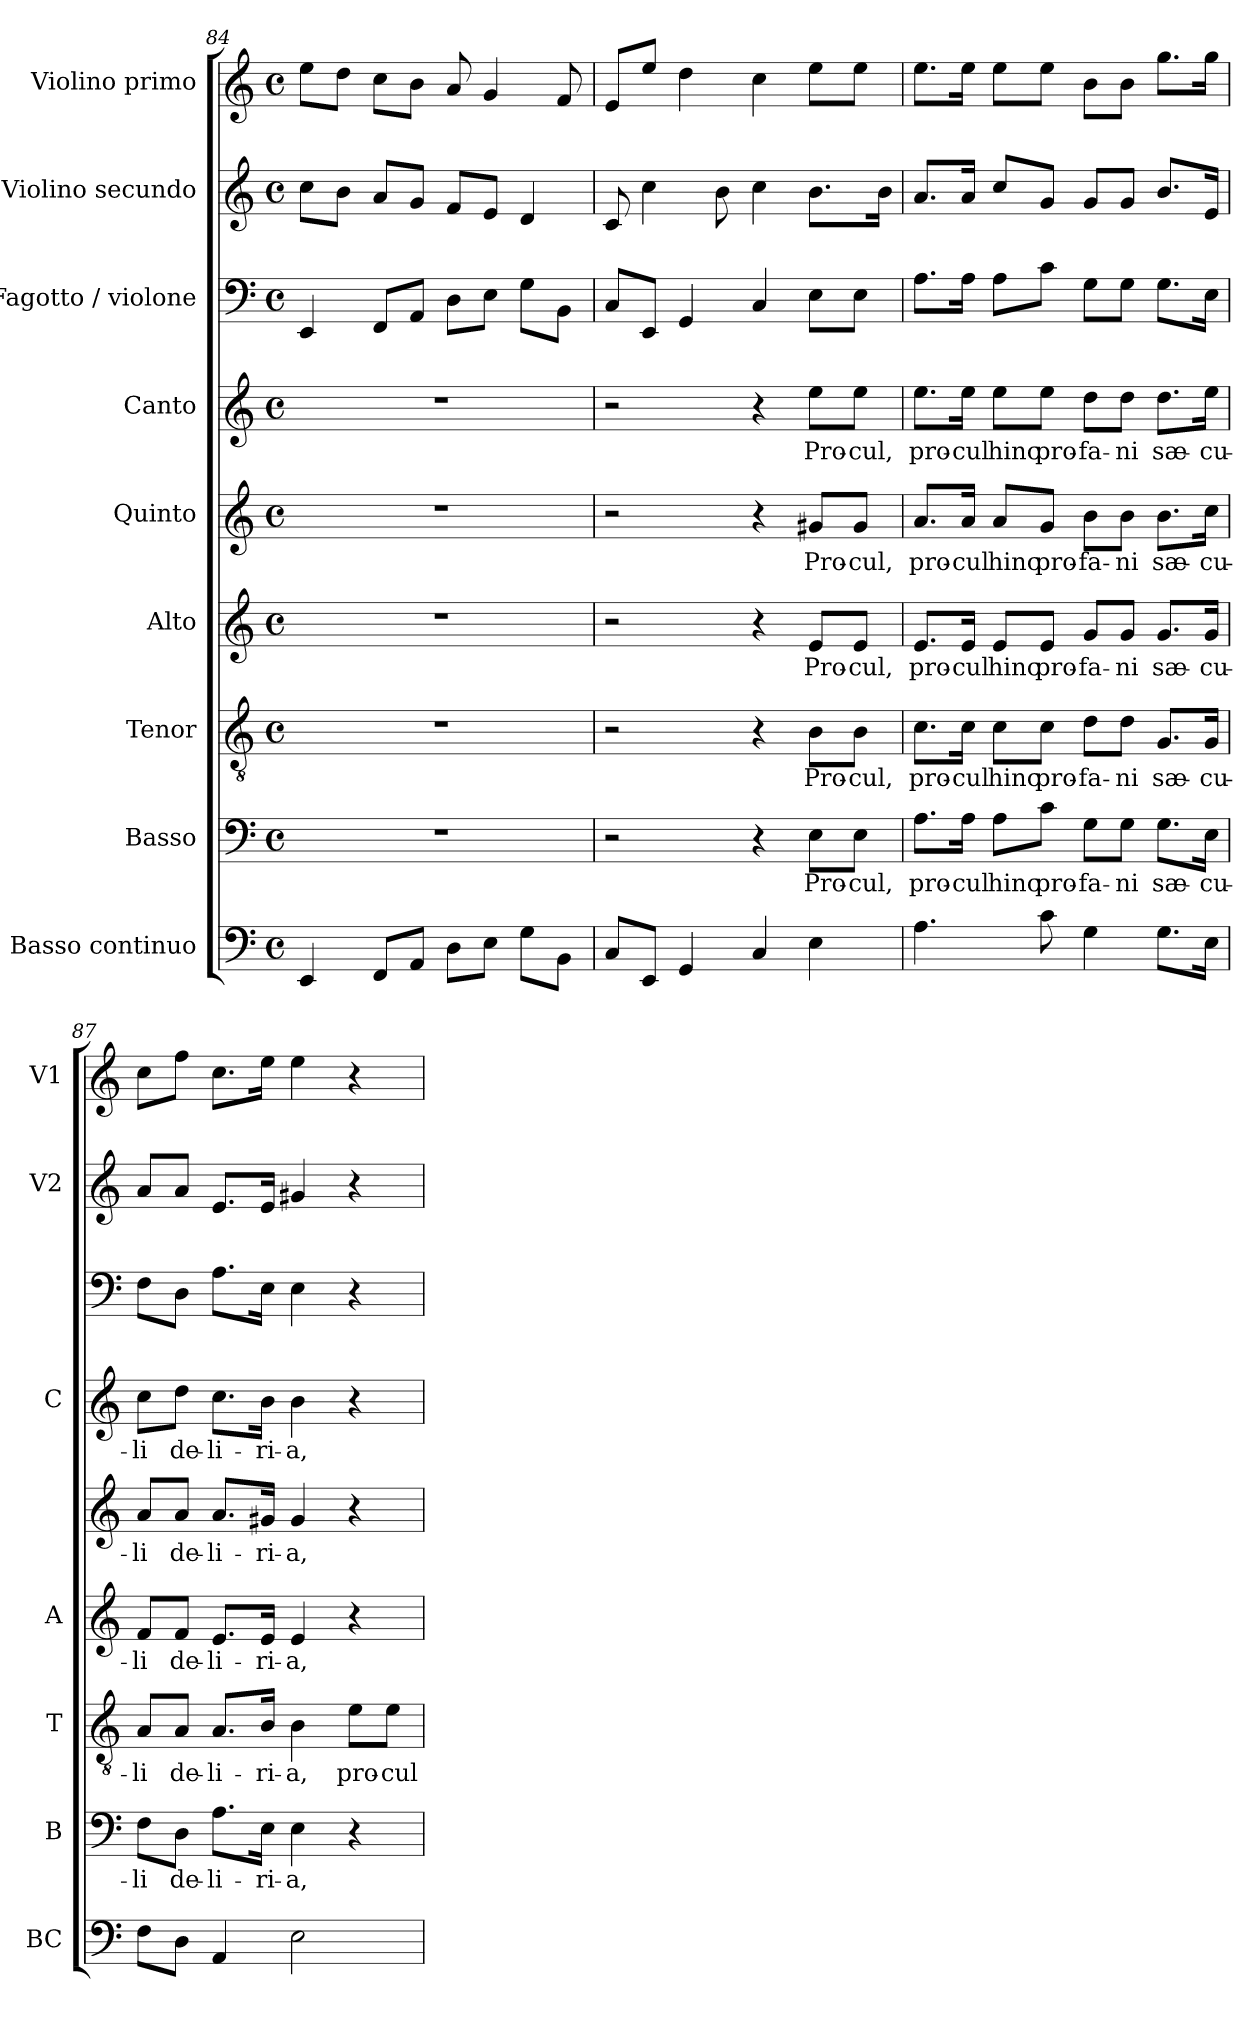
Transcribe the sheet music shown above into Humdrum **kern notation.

**kern	**kern	**text	**kern	**text	**kern	**text	**kern	**text	**kern	**text	**kern	**kern	**kern
*part9	*part8	*part8	*part7	*part7	*part6	*part6	*part5	*part5	*part4	*part4	*part3	*part2	*part1
*staff9	*staff8	*staff8	*staff7	*staff7	*staff6	*staff6	*staff5	*staff5	*staff4	*staff4	*staff3	*staff2	*staff1
*I"Basso continuo	*I"Basso	*	*I"Tenor	*	*I"Alto	*	*I"Quinto	*	*I"Canto	*	*I"Fagotto / violone	*I"Violino secundo	*I"Violino primo
*I'BC	*I'B	*	*I'T	*	*I'A	*	*	*	*I'C	*	*	*I'V2	*I'V1
*clefF4	*clefF4	*	*clefGv2	*	*clefG2	*	*clefG2	*	*clefG2	*	*clefF4	*clefG2	*clefG2
*k[]	*k[]	*	*k[]	*	*k[]	*	*k[]	*	*k[]	*	*k[]	*k[]	*k[]
*C:	*C:	*	*C:	*	*C:	*	*C:	*	*C:	*	*C:	*C:	*C:
*M4/4	*M4/4	*	*M4/4	*	*M4/4	*	*M4/4	*	*M4/4	*	*M4/4	*M4/4	*M4/4
*met(c)	*met(c)	*	*met(c)	*	*met(c)	*	*met(c)	*	*met(c)	*	*met(c)	*met(c)	*met(c)
=84	=84	=84	=84	=84	=84	=84	=84	=84	=84	=84	=84	=84	=84
4EE/	1r	.	1r	.	1r	.	1r	.	1r	.	4EE/	8cc\L	8ee\L
.	.	.	.	.	.	.	.	.	.	.	.	8b\J	8dd\J
8FF/L	.	.	.	.	.	.	.	.	.	.	8FF/L	8a/L	8cc\L
8AA/J	.	.	.	.	.	.	.	.	.	.	8AA/J	8g/J	8b\J
8D\L	.	.	.	.	.	.	.	.	.	.	8D\L	8f/L	8a/
8E\J	.	.	.	.	.	.	.	.	.	.	8E\J	8e/J	4g/
8G\L	.	.	.	.	.	.	.	.	.	.	8G\L	4d/	.
8BB\J	.	.	.	.	.	.	.	.	.	.	8BB\J	.	8f/
!!LO:LB:g=z
=85	=85	=85	=85	=85	=85	=85	=85	=85	=85	=85	=85	=85	=85
8C/L	2r	.	2r	.	2r	.	2r	.	2r	.	8C/L	8c/	8e/L
8EE/J	.	.	.	.	.	.	.	.	.	.	8EE/J	4cc\	8ee/J
4GG/	.	.	.	.	.	.	.	.	.	.	4GG/	.	4dd\
.	.	.	.	.	.	.	.	.	.	.	.	8b\	.
4C/	4r	.	4r	.	4r	.	4r	.	4r	.	4C/	4cc\	4cc\
!	!	!LO:LY:b	!	!LO:LY:b	!	!LO:LY:b	!	!LO:LY:b	!	!LO:LY:b	!	!	!
4E\	8E\L	Pro-	8B\L	Pro-	8e/L	Pro-	8g#X/L	Pro-	8ee\L	Pro-	8E\L	8.b\L	8ee\L
!	!	!LO:LY:b	!	!LO:LY:b	!	!LO:LY:b	!	!LO:LY:b	!	!LO:LY:b	!	!	!
.	8E\J	-cul,	8B\J	-cul,	8e/J	-cul,	8g#/J	-cul,	8ee\J	-cul,	8E\J	.	8ee\J
.	.	.	.	.	.	.	.	.	.	.	.	16b\Jk	.
=86	=86	=86	=86	=86	=86	=86	=86	=86	=86	=86	=86	=86	=86
!	!	!LO:LY:b	!	!LO:LY:b	!	!LO:LY:b	!	!LO:LY:b	!	!LO:LY:b	!	!	!
4.A\	8.A\L	pro-	8.c\L	pro-	8.e/L	pro-	8.a/L	pro-	8.ee\L	pro-	8.A\L	8.a/L	8.ee\L
!	!	!LO:LY:b	!	!LO:LY:b	!	!LO:LY:b	!	!LO:LY:b	!	!LO:LY:b	!	!	!
.	16A\Jk	-cul	16c\Jk	-cul	16e/Jk	-cul	16a/Jk	-cul	16ee\Jk	-cul	16A\Jk	16a/Jk	16ee\Jk
!	!	!LO:LY:b	!	!LO:LY:b	!	!LO:LY:b	!	!LO:LY:b	!	!LO:LY:b	!	!	!
.	8A\L	hinc	8c\L	hinc	8e/L	hinc	8a/L	hinc	8ee\L	hinc	8A\L	8cc/L	8ee\L
!	!	!LO:LY:b	!	!LO:LY:b	!	!LO:LY:b	!	!LO:LY:b	!	!LO:LY:b	!	!	!
8c\	8c\J	pro-	8c\J	pro-	8e/J	pro-	8g/J	pro-	8ee\J	pro-	8c\J	8g/J	8ee\J
!	!	!LO:LY:b	!	!LO:LY:b	!	!LO:LY:b	!	!LO:LY:b	!	!LO:LY:b	!	!	!
4G\	8G\L	-fa-	8d\L	-fa-	8g/L	-fa-	8b\L	-fa-	8dd\L	-fa-	8G\L	8g/L	8b\L
!	!	!LO:LY:b	!	!LO:LY:b	!	!LO:LY:b	!	!LO:LY:b	!	!LO:LY:b	!	!	!
.	8G\J	-ni	8d\J	-ni	8g/J	-ni	8b\J	-ni	8dd\J	-ni	8G\J	8g/J	8b\J
!	!	!LO:LY:b	!	!LO:LY:b	!	!LO:LY:b	!	!LO:LY:b	!	!LO:LY:b	!	!	!
8.G\L	8.G\L	sæ-	8.G/L	sæ-	8.g/L	sæ-	8.b\L	sæ-	8.dd\L	sæ-	8.G\L	8.b/L	8.gg\L
!	!	!LO:LY:b	!	!LO:LY:b	!	!LO:LY:b	!	!LO:LY:b	!	!LO:LY:b	!	!	!
16E\Jk	16E\Jk	-cu-	16G/Jk	-cu-	16g/Jk	-cu-	16cc\Jk	-cu-	16ee\Jk	-cu-	16E\Jk	16e/Jk	16gg\Jk
=87	=87	=87	=87	=87	=87	=87	=87	=87	=87	=87	=87	=87	=87
!	!	!LO:LY:b	!	!LO:LY:b	!	!LO:LY:b	!	!LO:LY:b	!	!LO:LY:b	!	!	!
8F\L	8F\L	-li	8A/L	-li	8f/L	-li	8a/L	-li	8cc\L	-li	8F\L	8a/L	8cc\L
!	!	!LO:LY:b	!	!LO:LY:b	!	!LO:LY:b	!	!LO:LY:b	!	!LO:LY:b	!	!	!
8D\J	8D\J	de-	8A/J	de-	8f/J	de-	8a/J	de-	8dd\J	de-	8D\J	8a/J	8ff\J
!	!	!LO:LY:b	!	!LO:LY:b	!	!LO:LY:b	!	!LO:LY:b	!	!LO:LY:b	!	!	!
4AA/	8.A\L	-li-	8.A/L	-li-	8.e/L	-li-	8.a/L	-li-	8.cc\L	-li-	8.A\L	8.e/L	8.cc\L
!	!	!LO:LY:b	!	!LO:LY:b	!	!LO:LY:b	!	!LO:LY:b	!	!LO:LY:b	!	!	!
.	16E\Jk	-ri-	16B/Jk	-ri-	16e/Jk	-ri-	16g#X/Jk	-ri-	16b\Jk	-ri-	16E\Jk	16e/Jk	16ee\Jk
!	!	!LO:LY:b	!	!LO:LY:b	!	!LO:LY:b	!	!LO:LY:b	!	!LO:LY:b	!	!	!
2E\	4E\	-a,	4B\	-a,	4e/	-a,	4g#/	-a,	4b\	-a,	4E\	4g#X/	4ee\
!	!	!	!	!LO:LY:b	!	!	!	!	!	!	!	!	!
.	4r	.	8e\L	pro-	4r	.	4r	.	4r	.	4r	4r	4r
!	!	!	!	!LO:LY:b	!	!	!	!	!	!	!	!	!
.	.	.	8e\J	-cul	.	.	.	.	.	.	.	.	.
=	=	=	=	=	=	=	=	=	=	=	=	=	=
*-	*-	*-	*-	*-	*-	*-	*-	*-	*-	*-	*-	*-	*-
